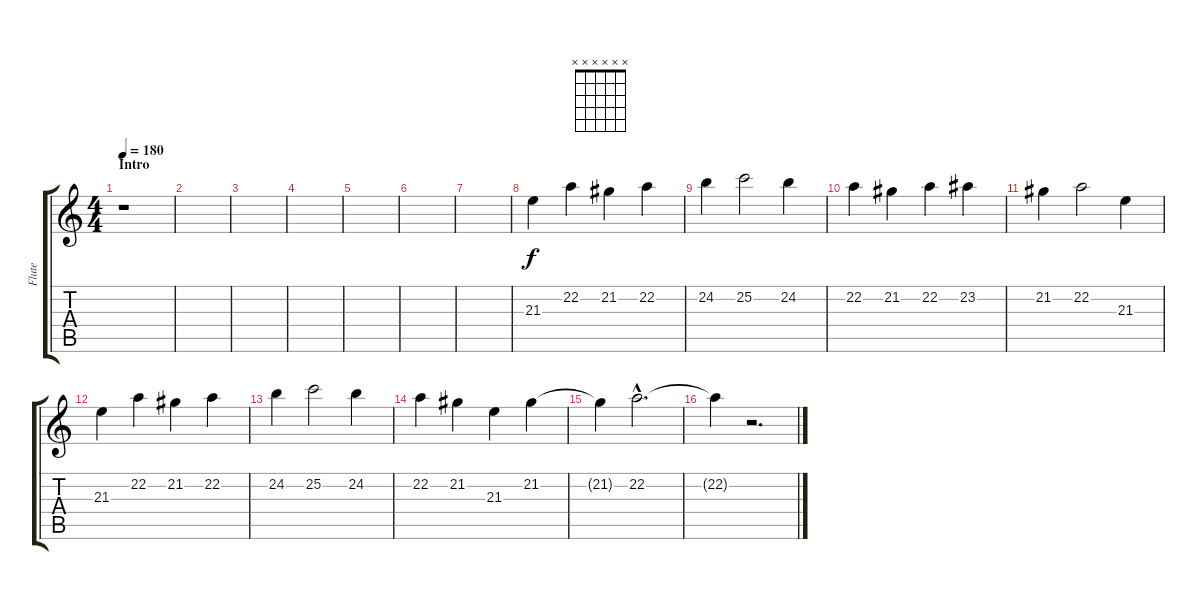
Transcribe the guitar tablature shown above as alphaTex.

\track ("Flute" "Flute") {instrument flute}
\staff {score tabs}
\tuning (E4 B3 G3 D3 A2 E2) {hide}
\chord ("" x x x x x x) {firstfret 0}
\ts (4 4)
\section ("" "Intro")
\tempo 180
\clef g2
\ks c
r.1{ch "" dy f instrument flute} |
|
|
|
|
|
|
21.3.4 22.2.4 21.2.4 22.2.4 |
24.2.4 25.2.2 24.2.4 |
22.2.4 21.2.4 22.2.4 23.2.4 |
21.2.4 22.2.2 21.3.4 |
21.3.4 22.2.4 21.2.4 22.2.4 |
24.2.4 25.2.2 24.2.4 |
22.2.4 21.2.4 21.3.4 21.2.4 |
21.2{t}.4 22.2{hac}.2{d} |
22.2{t}.4 r.2{d}
